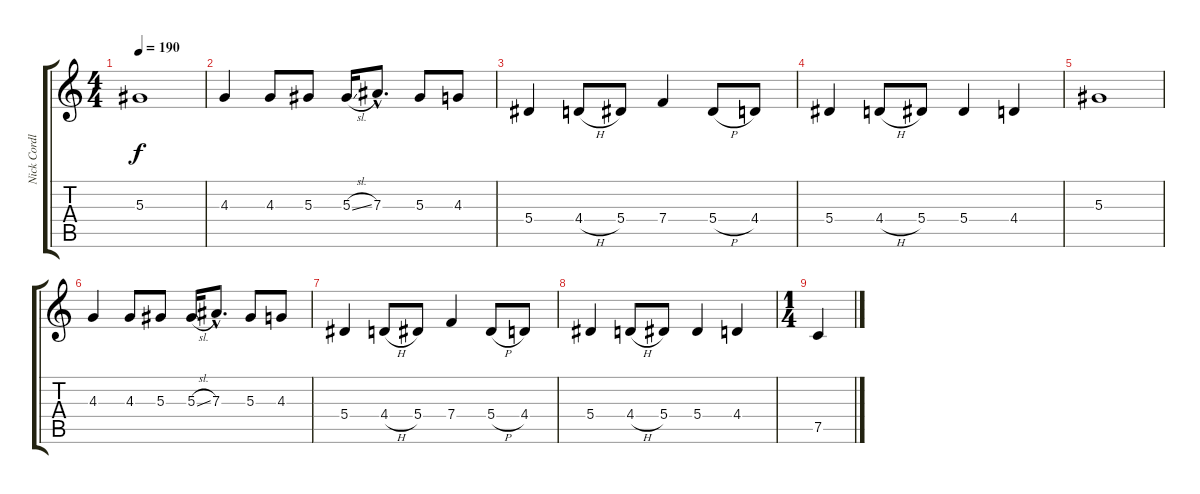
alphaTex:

\track ("Nick Cordle" "Nick Cordl") {instrument distortionguitar}
\staff {score tabs}
\tuning (C4 G3 Eb3 Bb2 F2 C2) {hide}
\ts (4 4)
\tempo 190
\clef g2
\ks c
5.3.1{dy f} |
4.3.4 4.3.8 5.3.8 5.3{sl}.16 7.3{hac}.8{d} 5.3.8 4.3.8 |
5.4.4 4.4{h}.8 5.4.8 7.4.4 5.4{h}.8 4.4.8 |
5.4.4 4.4{h}.8 5.4.8 5.4.4 4.4.4 |
5.3.1 |
4.3.4 4.3.8 5.3.8 5.3{sl}.16 7.3{hac}.8{d} 5.3.8 4.3.8 |
5.4.4 4.4{h}.8 5.4.8 7.4.4 5.4{h}.8 4.4.8 |
5.4.4 4.4{h}.8 5.4.8 5.4.4 4.4.4 |
\ts (1 4)
7.5.4
